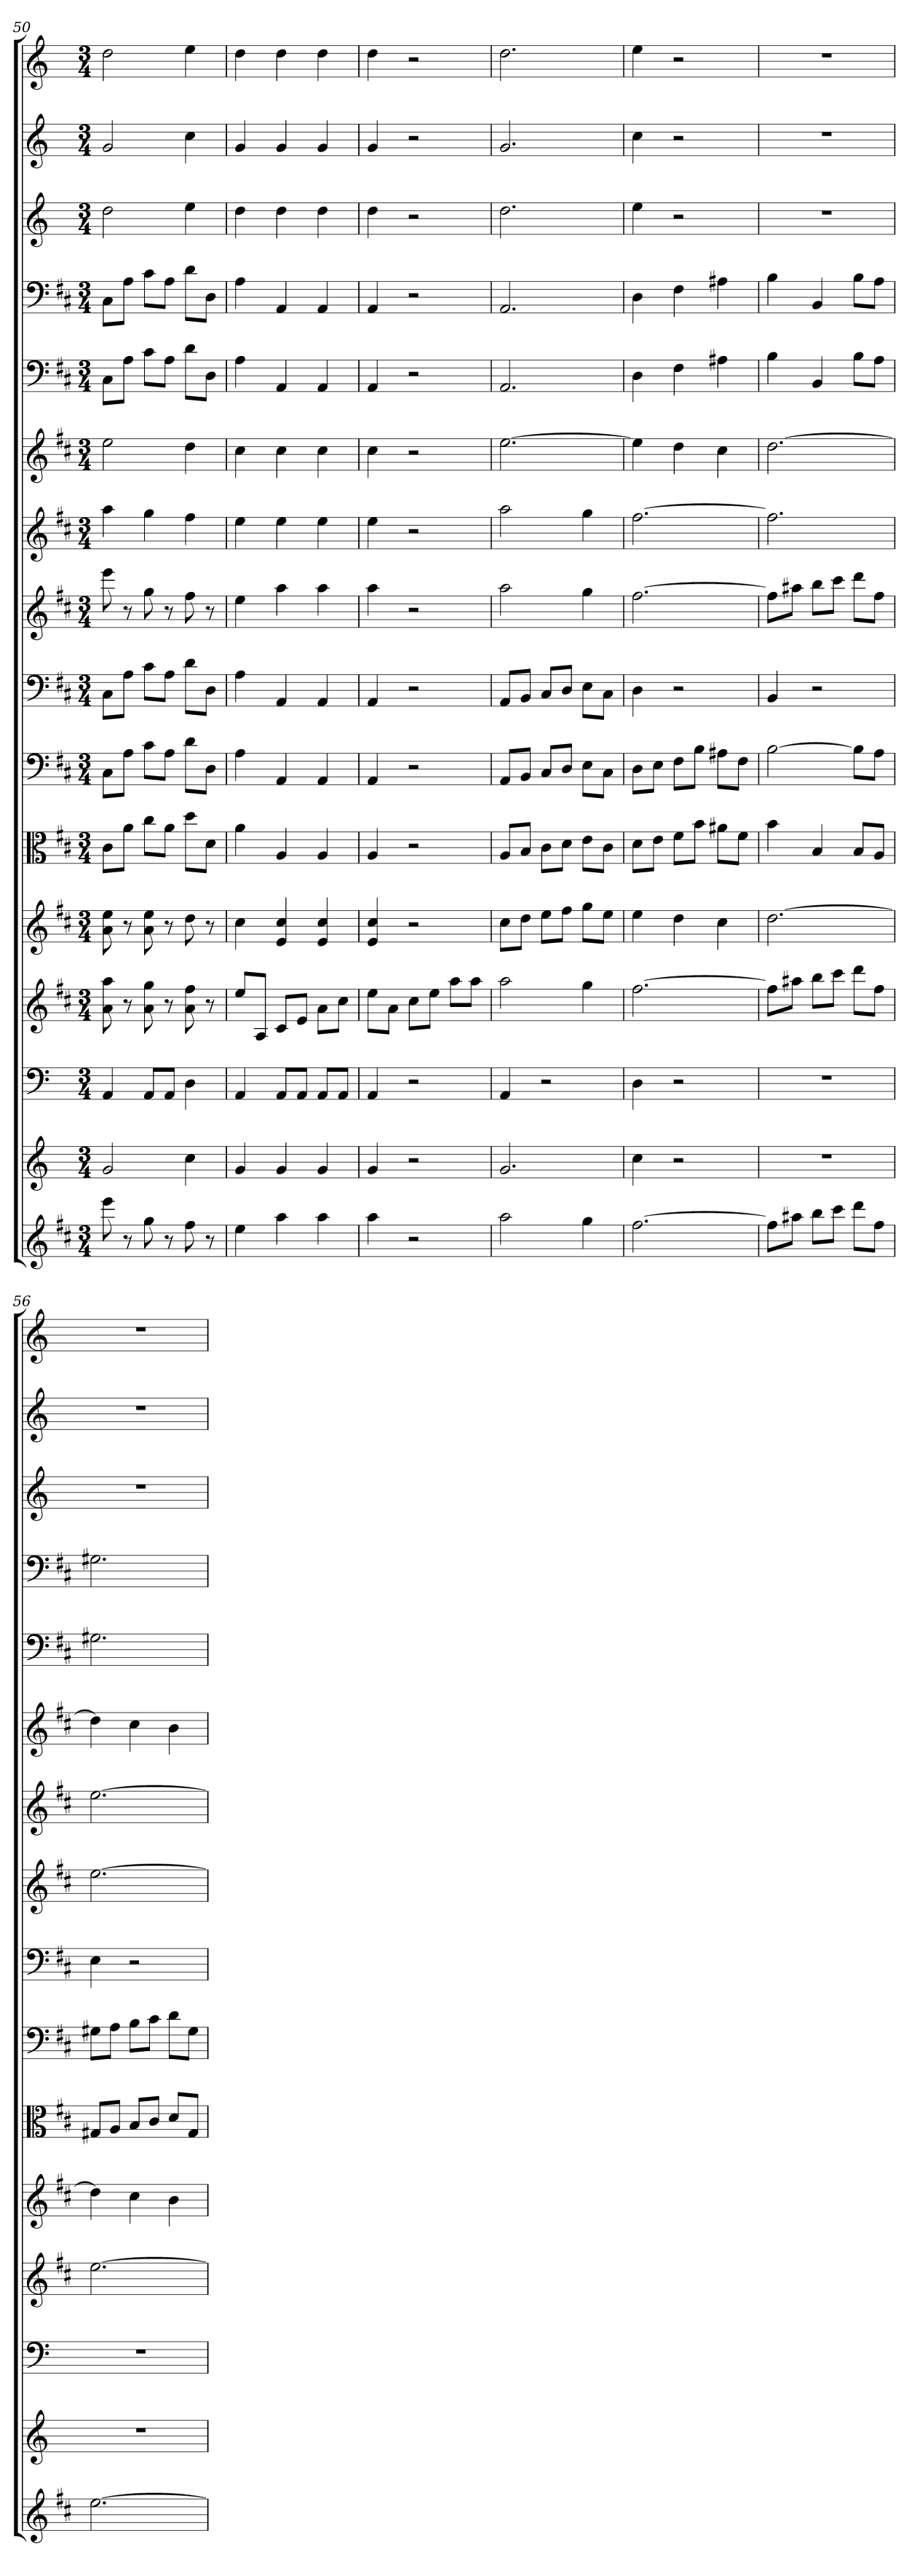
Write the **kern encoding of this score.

**kern	**kern	**kern	**kern	**kern	**kern	**kern	**kern	**kern	**kern	**kern	**kern	**kern	**kern	**kern	**kern
*part16	*part15	*part14	*part13	*part12	*part11	*part10	*part9	*part8	*part7	*part6	*part5	*part4	*part3	*part2	*part1
*staff16	*staff15	*staff14	*staff13	*staff12	*staff11	*staff10	*staff9	*staff8	*staff7	*staff6	*staff5	*staff4	*staff3	*staff2	*staff1
*	*	*clefF4	*	*	*clefC3	*clefF4	*clefF4	*	*	*	*clefF4	*clefF4	*	*	*
*k[f#c#]	*k[]	*k[]	*k[f#c#]	*k[f#c#]	*k[f#c#]	*k[f#c#]	*k[f#c#]	*k[f#c#]	*k[f#c#]	*k[f#c#]	*k[f#c#]	*k[f#c#]	*k[]	*k[]	*k[]
*M3/4	*M3/4	*M3/4	*M3/4	*M3/4	*M3/4	*M3/4	*M3/4	*M3/4	*M3/4	*M3/4	*M3/4	*M3/4	*M3/4	*M3/4	*M3/4
=50	=50	=50	=50	=50	=50	=50	=50	=50	=50	=50	=50	=50	=50	=50	=50
8eee	2g	4AA	8a 8aa	8a 8ee	8c#\L	8C#\L	8C#\L	8eee	4aa	2ee	8C#\L	8C#\L	2dd	2g	2dd
8r	.	.	8r	8r	8a\J	8A\J	8A\J	8r	.	.	8A\J	8A\J	.	.	.
8gg	.	8AA/L	8a 8gg	8a 8ee	8cc#\L	8c#\L	8c#\L	8gg	4gg	.	8c#\L	8c#\L	.	.	.
8r	.	8AA/J	8r	8r	8a\J	8A\J	8A\J	8r	.	.	8A\J	8A\J	.	.	.
8ff#	4cc	4D	8a 8ff#	8dd	8dd\L	8d\L	8d\L	8ff#	4ff#	4dd	8d\L	8d\L	4ee	4cc	4ee
8r	.	.	8r	8r	8d\J	8D\J	8D\J	8r	.	.	8D\J	8D\J	.	.	.
=51	=51	=51	=51	=51	=51	=51	=51	=51	=51	=51	=51	=51	=51	=51	=51
4ee	4g	4AA	8eeL	4cc#	4a	4A	4A	4ee	4ee	4cc#	4A	4A	4dd	4g	4dd
.	.	.	8AJ	.	.	.	.	.	.	.	.	.	.	.	.
4aa	4g	8AA/L	8c#L	4e 4cc#	4A	4AA	4AA	4aa	4ee	4cc#	4AA	4AA	4dd	4g	4dd
.	.	8AA/J	8eJ	.	.	.	.	.	.	.	.	.	.	.	.
4aa	4g	8AA/L	8aL	4e 4cc#	4A	4AA	4AA	4aa	4ee	4cc#	4AA	4AA	4dd	4g	4dd
.	.	8AA/J	8cc#J	.	.	.	.	.	.	.	.	.	.	.	.
=52	=52	=52	=52	=52	=52	=52	=52	=52	=52	=52	=52	=52	=52	=52	=52
4aa	4g	4AA	8eeL	4e 4cc#	4A	4AA	4AA	4aa	4ee	4cc#	4AA	4AA	4dd	4g	4dd
.	.	.	8aJ	.	.	.	.	.	.	.	.	.	.	.	.
2r	2r	2r	8cc#L	2r	2r	2r	2r	2r	2r	2r	2r	2r	2r	2r	2r
.	.	.	8eeJ	.	.	.	.	.	.	.	.	.	.	.	.
.	.	.	8aaL	.	.	.	.	.	.	.	.	.	.	.	.
.	.	.	8aaJ	.	.	.	.	.	.	.	.	.	.	.	.
=53	=53	=53	=53	=53	=53	=53	=53	=53	=53	=53	=53	=53	=53	=53	=53
2aa	2.g	4AA	2aa	8cc#L	8A/L	8AA/L	8AA/L	2aa	2aa	[2.ee	2.AA	2.AA	2.dd	2.g	2.dd
.	.	.	.	8ddJ	8B/J	8BB/J	8BB/J	.	.	.	.	.	.	.	.
.	.	2r	.	8eeL	8c#\L	8C#/L	8C#/L	.	.	.	.	.	.	.	.
.	.	.	.	8ff#J	8d\J	8D/J	8D/J	.	.	.	.	.	.	.	.
4gg	.	.	4gg	8ggL	8e\L	8E\L	8E\L	4gg	4gg	.	.	.	.	.	.
.	.	.	.	8eeJ	8c#\J	8C#\J	8C#\J	.	.	.	.	.	.	.	.
=54	=54	=54	=54	=54	=54	=54	=54	=54	=54	=54	=54	=54	=54	=54	=54
[2.ff#	4cc	4D	[2.ff#	4ee	8d\L	8D\L	4D	[2.ff#	[2.ff#	4ee]	4D	4D	4ee	4cc	4ee
.	.	.	.	.	8e\J	8E\J	.	.	.	.	.	.	.	.	.
.	2r	2r	.	4dd	8f#\L	8F#\L	2r	.	.	4dd	4F#	4F#	2r	2r	2r
.	.	.	.	.	8b\J	8B\J	.	.	.	.	.	.	.	.	.
.	.	.	.	4cc#	8a#X\L	8A#X\L	.	.	.	4cc#	4A#X	4A#X	.	.	.
.	.	.	.	.	8f#\J	8F#\J	.	.	.	.	.	.	.	.	.
=55	=55	=55	=55	=55	=55	=55	=55	=55	=55	=55	=55	=55	=55	=55	=55
8ff#L]	2.r	2.r	8ff#L]	[2.dd	4b	[2B	4BB	8ff#L]	2.ff#]	[2.dd	4B	4B	2.r	2.r	2.r
8aa#XJ	.	.	8aa#XJ	.	.	.	.	8aa#XJ	.	.	.	.	.	.	.
8bbL	.	.	8bbL	.	4B	.	2r	8bbL	.	.	4BB	4BB	.	.	.
8ccc#J	.	.	8ccc#J	.	.	.	.	8ccc#J	.	.	.	.	.	.	.
8dddL	.	.	8dddL	.	8B/L	8B\L]	.	8dddL	.	.	8B\L	8B\L	.	.	.
8ff#J	.	.	8ff#J	.	8A/J	8A\J	.	8ff#J	.	.	8A\J	8A\J	.	.	.
=56	=56	=56	=56	=56	=56	=56	=56	=56	=56	=56	=56	=56	=56	=56	=56
[2.ee	2.r	2.r	[2.ee	4dd]	8G#X/L	8G#X\L	4E	[2.ee	[2.ee	4dd]	2.G#X	2.G#X	2.r	2.r	2.r
.	.	.	.	.	8A/J	8A\J	.	.	.	.	.	.	.	.	.
.	.	.	.	4cc#	8B/L	8B\L	2r	.	.	4cc#	.	.	.	.	.
.	.	.	.	.	8c#/J	8c#\J	.	.	.	.	.	.	.	.	.
.	.	.	.	4b	8d/L	8d\L	.	.	.	4b	.	.	.	.	.
.	.	.	.	.	8G#/J	8G#\J	.	.	.	.	.	.	.	.	.
=	=	=	=	=	=	=	=	=	=	=	=	=	=	=	=
*-	*-	*-	*-	*-	*-	*-	*-	*-	*-	*-	*-	*-	*-	*-	*-
